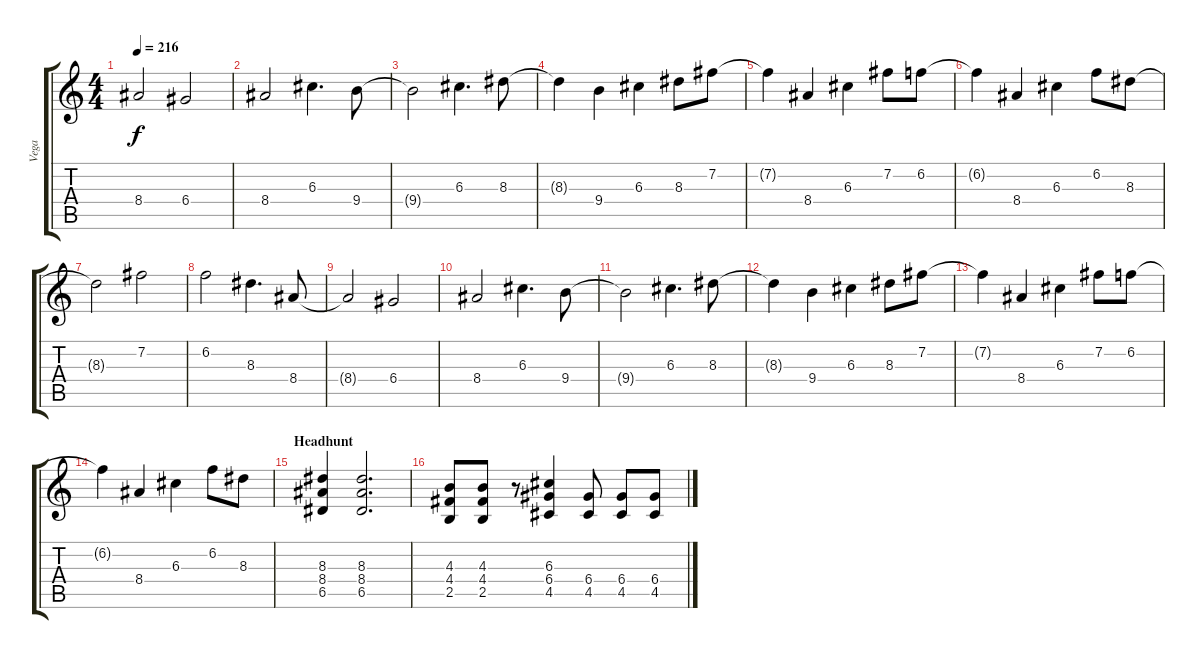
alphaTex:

\track ("Vega" "Vega") {instrument overdrivenguitar}
\staff {score tabs}
\tuning (E4 B3 G3 D3 A2 E2) {hide}
\ts (4 4)
\tempo 216
\clef g2
\ks c
8.4{t}.2{dy f} 6.4.2 |
8.4.2 6.3.4{d} 9.4.8 |
9.4{t}.2 6.3.4{d} 8.3.8 |
8.3{t}.4 9.4.4 6.3.4 8.3.8 7.2.8 |
7.2{t}.4 8.4.4 6.3.4 7.2.8 6.2.8 |
6.2{t}.4 8.4.4 6.3.4 6.2.8 8.3.8 |
8.3{t}.2 7.2.2 |
6.2.2 8.3.4{d} 8.4.8 |
8.4{t}.2 6.4.2 |
8.4.2 6.3.4{d} 9.4.8 |
9.4{t}.2 6.3.4{d} 8.3.8 |
8.3{t}.4 9.4.4 6.3.4 8.3.8 7.2.8 |
7.2{t}.4 8.4.4 6.3.4 7.2.8 6.2.8 |
6.2{t}.4 8.4.4 6.3.4 6.2.8 8.3.8 |
\section ("" "Headhunt")
(8.3 8.4 6.5).4 (8.3 8.4 6.5).2{d} |
(4.3 4.4 2.5).8 (4.3 4.4 2.5).8 r.8 (6.3 6.4 4.5).4 (6.4 4.5).8 (6.4 4.5).8 (6.4 4.5).8
